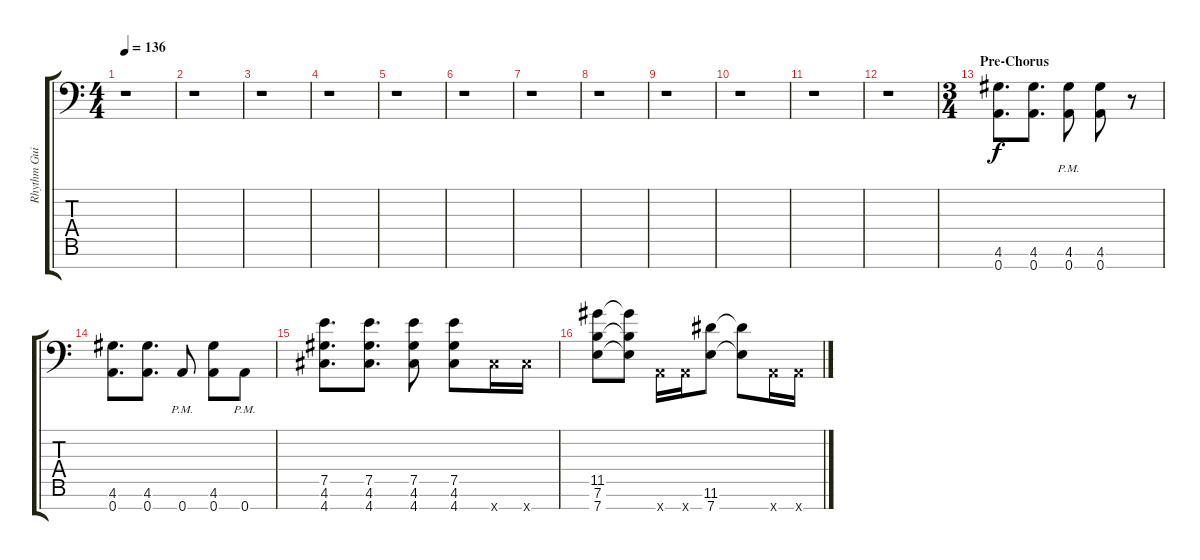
\track ("Rhythm Guitar 2" "Rhythm Gui") {instrument distortionguitar}
\staff {score tabs}
\tuning (E4 B3 Gb3 D3 A2 E2 A1) {hide}
\ts (4 4)
\tempo 136
\clef f4
\ks c
r.1{dy f} |
r.1 |
r.1 |
r.1 |
r.1 |
r.1 |
r.1 |
r.1 |
r.1 |
r.1 |
r.1 |
r.1 |
\ts (3 4)
\section ("" "Pre-Chorus")
(4.6 0.7).8{d} (4.6 0.7).8{d} (4.6{pm} 0.7{pm}).8 (4.6 0.7).8 r.8 |
(4.6 0.7).8{d} (4.6 0.7).8{d} 0.7{pm}.8 (4.6 0.7).8 0.7{pm}.8 |
(7.5 4.6 4.7).8{d} (7.5 4.6 4.7).8{d} (7.5 4.6 4.7).8 (7.5 4.6 4.7).8 4.7{x}.16 4.7{x}.16 |
(11.5 7.6 7.7).8 (11.5{t} 7.6{t} 7.7{t}).8 0.7{x}.16 0.7{x}.16 (11.6 7.7).8 (11.6{t} 7.7{t}).8 0.7{x}.16 0.7{x}.16
